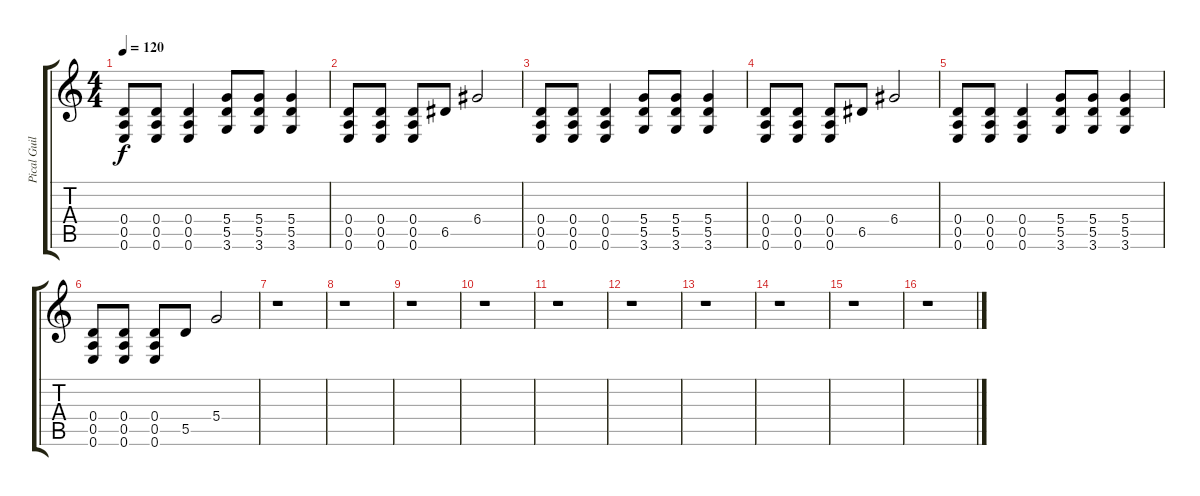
\track ("Pical Guillaume" "Pical Guil") {instrument overdrivenguitar}
\staff {score tabs}
\tuning (E4 B3 G3 D3 A2 E2) {hide}
\ts (4 4)
\tempo 120
\clef g2
\ks c
(0.4 0.5 0.6).8{dy f instrument overdrivenguitar} (0.4 0.5 0.6).8 (0.4 0.5 0.6).4 (5.4 5.5 3.6).8 (5.4 5.5 3.6).8 (5.4 5.5 3.6).4 |
(0.4 0.5 0.6).8 (0.4 0.5 0.6).8 (0.4 0.5 0.6).8 6.5.8 6.4.2 |
(0.4 0.5 0.6).8 (0.4 0.5 0.6).8 (0.4 0.5 0.6).4 (5.4 5.5 3.6).8 (5.4 5.5 3.6).8 (5.4 5.5 3.6).4 |
(0.4 0.5 0.6).8 (0.4 0.5 0.6).8 (0.4 0.5 0.6).8 6.5.8 6.4.2 |
(0.4 0.5 0.6).8 (0.4 0.5 0.6).8 (0.4 0.5 0.6).4 (5.4 5.5 3.6).8 (5.4 5.5 3.6).8 (5.4 5.5 3.6).4 |
(0.4 0.5 0.6).8 (0.4 0.5 0.6).8 (0.4 0.5 0.6).8 5.5.8 5.4.2 |
r.1 |
r.1 |
r.1 |
r.1 |
r.1 |
r.1 |
r.1 |
r.1 |
r.1 |
r.1
